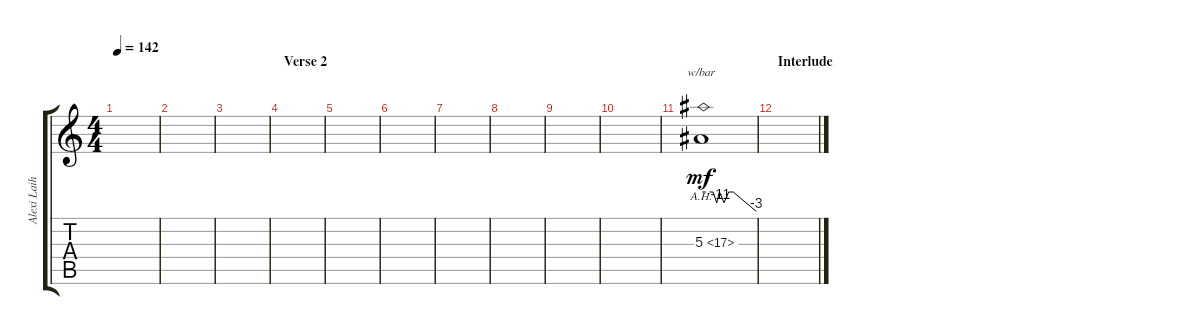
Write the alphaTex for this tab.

\track ("Alexi Laiho-lead" "Alexi Laih") {instrument overdrivenguitar}
\staff {score tabs}
\tuning (D4 A3 F3 C3 G2 D2) {hide}
\ts (4 4)
\tempo 142
\clef g2
\ks c
|
|
|
\section ("" "Verse 2")
|
|
|
|
|
|
|
5.3{ah 12}.1{tbe (custom default 0 0 13 0 17 -4 20 0 25 -4 30 0 35 0 60 -12) dy mf} |
\section ("" "Interlude")
